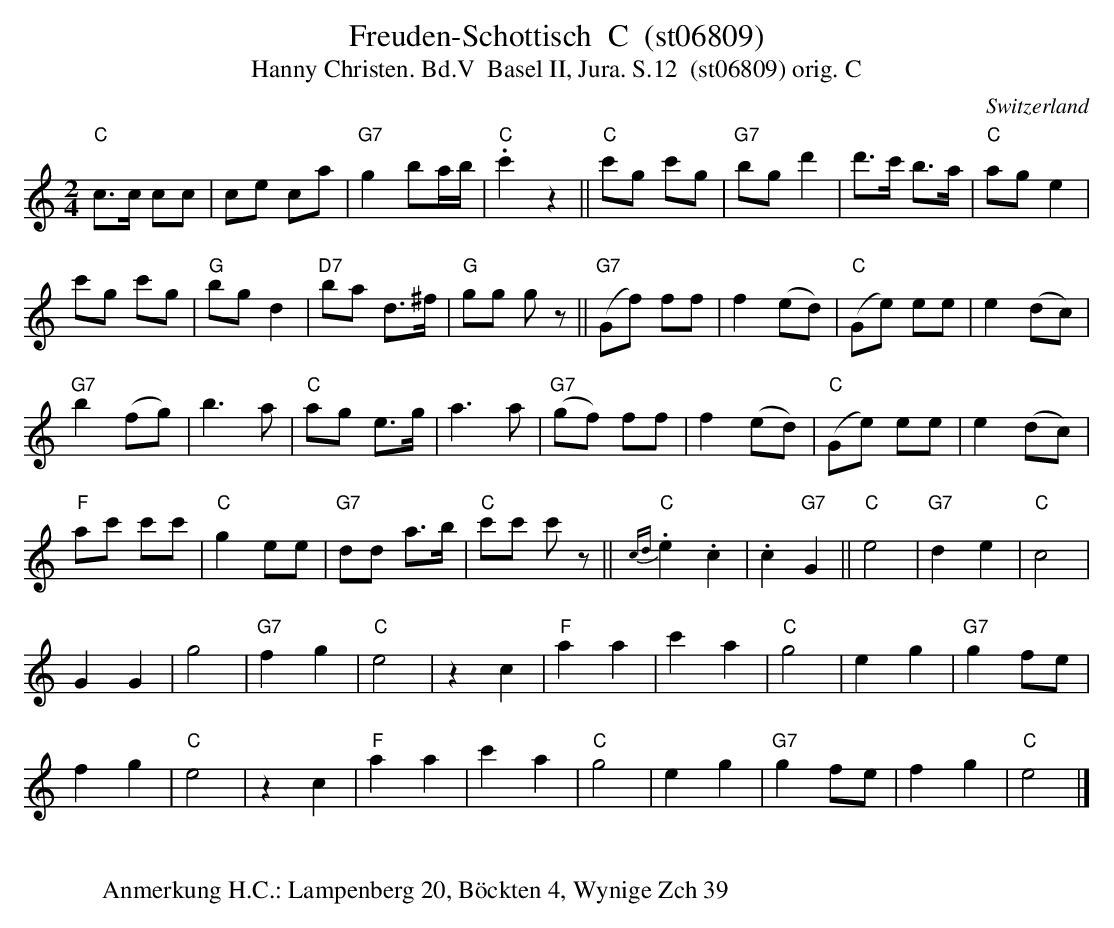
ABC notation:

X:1
T:Freuden-Schottisch  C  (st06809)
T:Hanny Christen. Bd.V  Basel II, Jura. S.12  (st06809) orig. C
M:2/4
L:1/8
O:Switzerland
K:C major
"C"c>c cc | ce ca | "G7"g2 ba/b/ | "C".c'2z2 || "C"c'g c'g | "G7"bg d'2 | d'>c' b>a | "C"ag e2 |
c'g c'g | "G"bg d2 | "D7"ba d>^f | "G"gg gz  || ("G7"Gf) ff | f2 (ed) | ("C"Ge) ee | e2 (dc) |
"G7"b2 (fg) | b3a | "C"ag e>g | a3a | ("G7"gf) ff | f2 (ed) | ("C"Ge) ee | e2 (dc) |
"F"ac' c'c' | "C"g2ee | "G7"dd a>b | "C"c'c' c'z || "C"{cd}.e2.c2  | .c2"G7"G2 || "C"e4 | "G7"d2e2 | "C"c4 |
G2G2 | g4 | "G7"f2g2 | "C"e4 | z2c2 | "F"a2a2 | c'2a2 | "C"g4 | e2g2 | "G7"g2fe |
f2g2 | "C"e4 | z2c2 | "F"a2a2 | c'2a2 | "C"g4 | e2g2 | "G7"g2fe | f2g2 | "C"e4 |]
W:
W:Anmerkung H.C.: Lampenberg 20, Böckten 4, Wynige Zch 39
